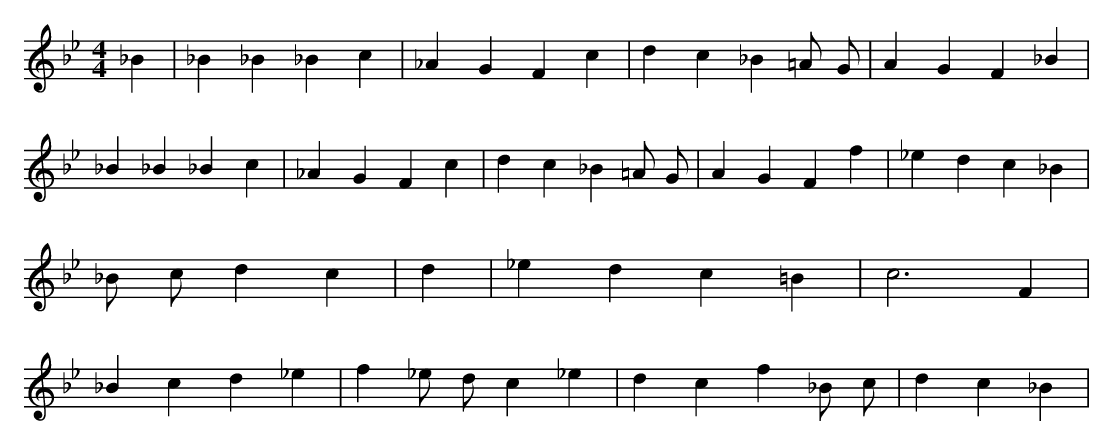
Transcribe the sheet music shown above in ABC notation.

X:1
M:4/4
L:1/8
K:Bb
_B2 | _B2 _B2 _B2 c2 | _A2 G2 F2 c2 | d2 c2 _B2 =A G | A2 G2 F2 _B2 | _B2 _B2 _B2 c2 | _A2 G2 F2 c2 | d2 c2 _B2 =A G | A2 G2 F2 f2 | _e2 d2 c2 _B2 | _B c d2 c2 | d2 | _e2 d2 c2 =B2 | c6 F2 | _B2 c2 d2 _e2 | f2 _e d c2 _e2 | d2 c2 f2 _B c | d2 c2 _B2 |
